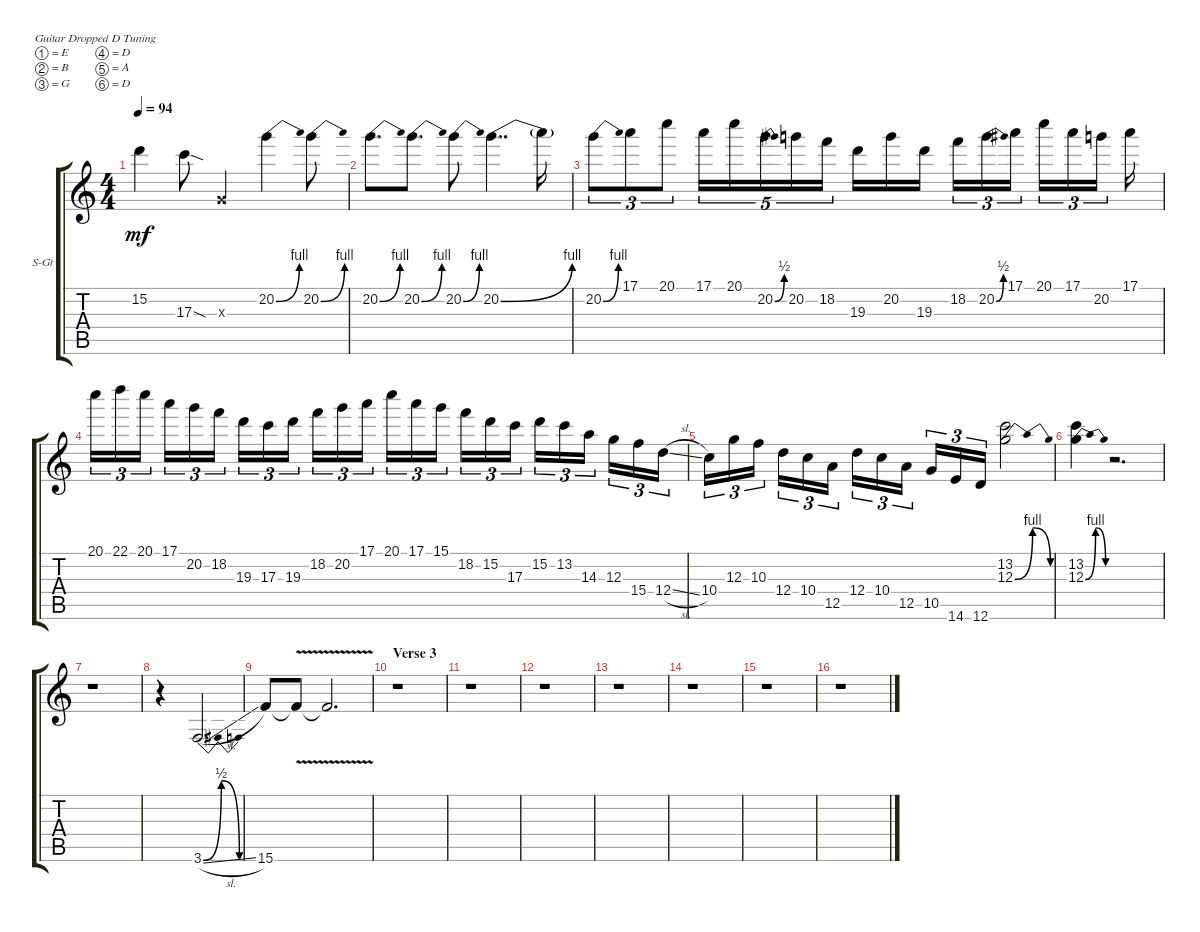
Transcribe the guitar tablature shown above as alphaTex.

\defaultSystemsLayout 4
\bracketExtendMode groupsimilarinstruments
\firstSystemTrackNameOrientation horizontal
\otherSystemsTrackNameOrientation horizontal
\track ("Guitar 1" "S-Gt") {instrument acousticguitarsteel}
\staff {score tabs}
\tuning (E4 B3 G3 D3 A2 D2)
\ts (4 4)
\tempo 94
\clef g2
\ks c
15.2.4{dy mf} 17.3{sod}.8 0.3{x}.4 20.2{be (bend 0 0 15 4)}.4 20.2{be (bend 0 0 15 4)}.8 |
20.2{be (bend 0 0 15 4)}.8{d} 20.2{be (bend 0 0 15 4)}.8{d} 20.2{be (bend 0 0 15 4)}.8 20.2{be (bend 0 0 15 4)}.4{dd} 20.2{t}.16 |
20.2{be (bend 0 0 15 4)}.8{tu (3 2)} 17.1.8{tu (3 2)} 20.1.8{tu (3 2)} 17.1.16{tu (5 4)} 20.1.16{tu (5 4)} 20.2{be (bend 0 0 15 2)}.16{tu (5 4)} 20.2.16{tu (5 4)} 18.2.16{tu (5 4)} 19.3.16 20.2.16 19.3.16 18.2.16{tu (3 2)} 20.2{be (bend 0 0 15 2)}.16{tu (3 2)} 17.1.16{tu (3 2)} 20.1.16{tu (3 2)} 17.1.16{tu (3 2)} 20.2.16{tu (3 2)} 17.1.16 |
20.1.16{tu (3 2)} 22.1.16{tu (3 2)} 20.1.16{tu (3 2)} 17.1.16{tu (3 2)} 20.2.16{tu (3 2)} 18.2.16{tu (3 2)} 19.3.16{tu (3 2)} 17.3.16{tu (3 2)} 19.3.16{tu (3 2)} 18.2.16{tu (3 2)} 20.2.16{tu (3 2)} 17.1.16{tu (3 2)} 20.1.16{tu (3 2)} 17.1.16{tu (3 2)} 15.1.16{tu (3 2)} 18.2.16{tu (3 2)} 15.2.16{tu (3 2)} 17.3.16{tu (3 2)} 15.2.16{tu (3 2)} 13.2.16{tu (3 2)} 14.3.16{tu (3 2)} 12.3.16{tu (3 2)} 15.4.16{tu (3 2)} 12.4{sl}.16{tu (3 2)} |
10.4.16{tu (3 2)} 12.3.16{tu (3 2)} 10.3.16{tu (3 2)} 12.4.16{tu (3 2)} 10.4.16{tu (3 2)} 12.5.16{tu (3 2)} 12.4.16{tu (3 2)} 10.4.16{tu (3 2)} 12.5.16{tu (3 2)} 10.5.16{tu (3 2)} 14.6.16{tu (3 2)} 12.6.16{tu (3 2)} (12.3{be (bendrelease 0 0 10.2 4 45 4 59.4 0)} 13.2).2 |
(12.3{be (bendrelease 0 0 10.2 4 30.599999999999998 4 59.4 0)} 13.2).4 r.2{d} |
r.1 |
r.4 3.6{be (bendrelease 0 0 9.6 2 20.4 2 30 0) sl}.2{d} |
15.6.8 15.6{v t}.8 15.6{v t}.2{d} |
\section ("" "Verse 3")
r.1 |
r.1 |
r.1 |
r.1 |
r.1 |
r.1 |
r.1
